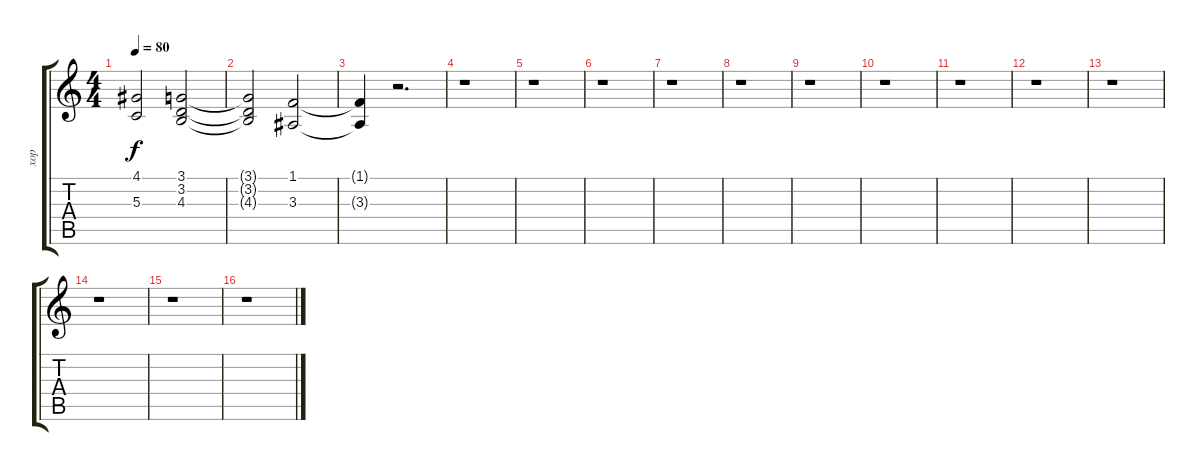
\track ("хор" "хор") {instrument trumpet}
\staff {score tabs}
\tuning (E4 B3 G3 D3 A2 E2) {hide}
\ts (4 4)
\tempo 80
\clef g2
\ks c
(4.1 5.3).2{dy f} (3.1 3.2 4.3).2 |
(3.1{t} 3.2{t} 4.3{t}).2 (1.1 3.3).2 |
(1.1{t} 3.3{t}).4 r.2{d} |
r.1 |
r.1 |
r.1 |
r.1 |
r.1 |
r.1 |
r.1 |
r.1 |
r.1 |
r.1 |
r.1 |
r.1 |
r.1
